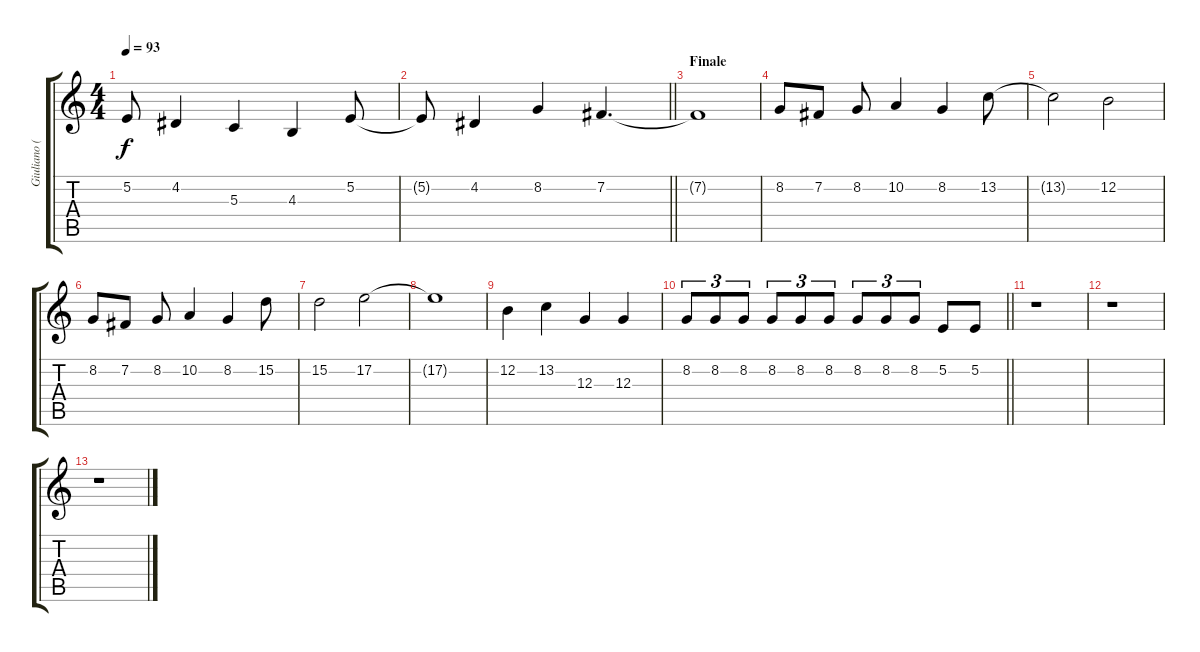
\track ("Giuliano (Voce)" "Giuliano (") {instrument altosax}
\staff {score tabs}
\tuning (E4 B3 G3 D3 A2 E2) {hide}
\ts (4 4)
\tempo 93
\clef g2
\ks c
5.2{t}.8{dy f} 4.2.4 5.3.4 4.3.4 5.2.8 |
\barLineRight lightlight
5.2{t}.8 4.2.4 8.2.4 7.2.4{d} |
\section ("" "Finale")
7.2{t}.1 |
8.2.8 7.2.8 8.2.8 10.2.4 8.2.4 13.2.8 |
13.2{t}.2 12.2.2 |
8.2.8 7.2.8 8.2.8 10.2.4 8.2.4 15.2.8 |
15.2.2 17.2.2 |
17.2{t}.1 |
12.2.4 13.2.4 12.3.4 12.3.4 |
\barLineRight lightlight
8.2.8{tu (3 2)} 8.2.8{tu (3 2)} 8.2.8{tu (3 2)} 8.2.8{tu (3 2)} 8.2.8{tu (3 2)} 8.2.8{tu (3 2)} 8.2.8{tu (3 2)} 8.2.8{tu (3 2)} 8.2.8{tu (3 2)} 5.2.8 5.2.8 |
r.1 |
r.1 |
r.1
